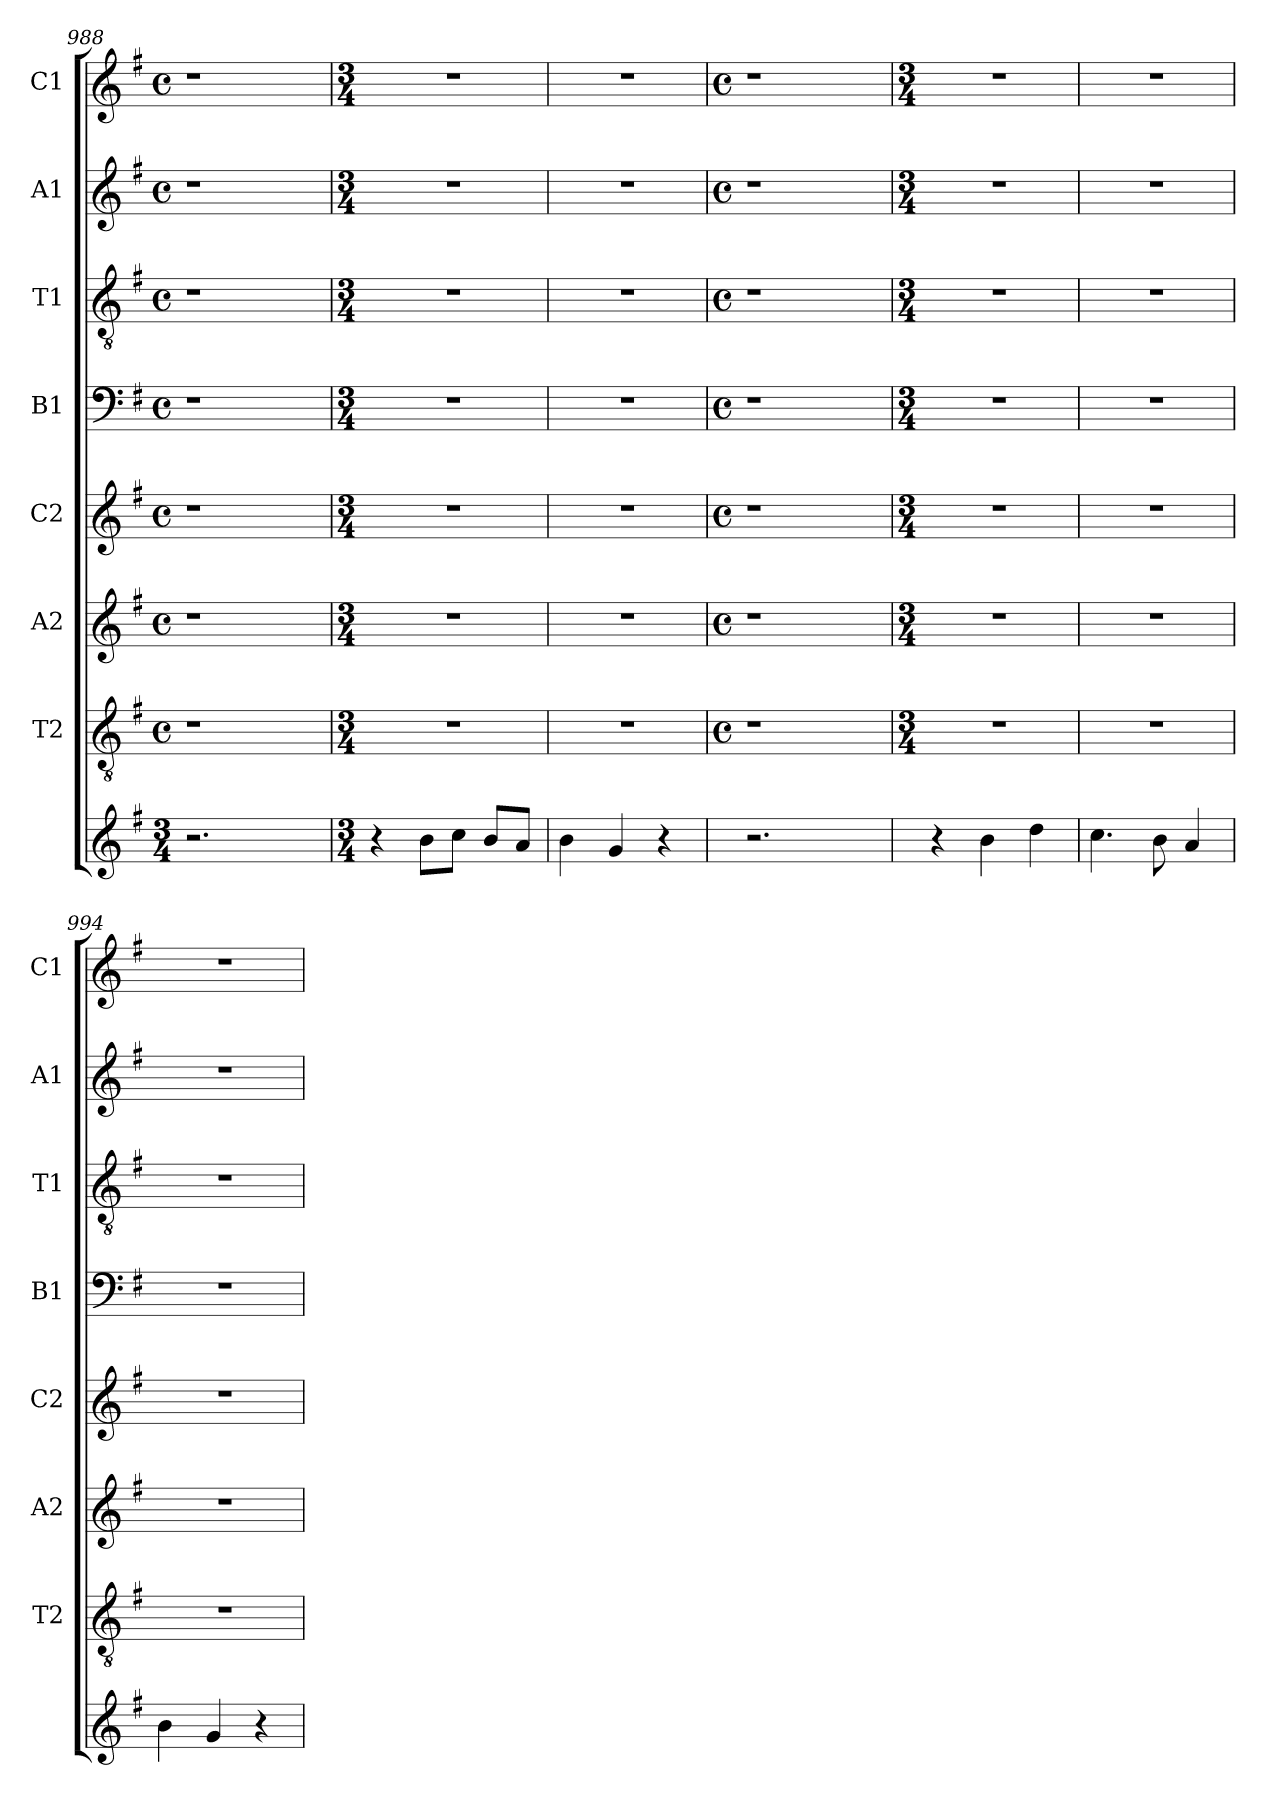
**kern	**kern	**kern	**kern	**kern	**kern	**kern	**kern
*part8	*part7	*part6	*part5	*part4	*part3	*part2	*part1
*staff8	*staff7	*staff6	*staff5	*staff4	*staff3	*staff2	*staff1
*	*I"T2	*I"A2	*I"C2	*I"B1	*I"T1	*I"A1	*I"C1
*	*I'T2	*I'A2	*I'C2	*I'B1	*I'T1	*I'A1	*I'C1
*clefG2	*clefGv2	*clefG2	*clefG2	*clefF4	*clefGv2	*clefG2	*clefG2
*k[f#]	*k[f#]	*k[f#]	*k[f#]	*k[f#]	*k[f#]	*k[f#]	*k[f#]
*G:	*G:	*G:	*G:	*G:	*G:	*G:	*G:
*M3/4	*M4/4	*M4/4	*M4/4	*M4/4	*M4/4	*M4/4	*M4/4
*	*met(c)	*met(c)	*met(c)	*met(c)	*met(c)	*met(c)	*met(c)
=988	=988	=988	=988	=988	=988	=988	=988
2.r	1r	1r	1r	1r	1r	1r	1r
4ryy	.	.	.	.	.	.	.
=989	=989	=989	=989	=989	=989	=989	=989
*M3/4	*M3/4	*M3/4	*M3/4	*M3/4	*M3/4	*M3/4	*M3/4
4r	2.r	2.r	2.r	2.r	2.r	2.r	2.r
8b\L	.	.	.	.	.	.	.
8cc\J	.	.	.	.	.	.	.
8b/L	.	.	.	.	.	.	.
8a/J	.	.	.	.	.	.	.
=990	=990	=990	=990	=990	=990	=990	=990
4b\	2.r	2.r	2.r	2.r	2.r	2.r	2.r
4g/	.	.	.	.	.	.	.
4r	.	.	.	.	.	.	.
=991	=991	=991	=991	=991	=991	=991	=991
*	*M4/4	*M4/4	*M4/4	*M4/4	*M4/4	*M4/4	*M4/4
*	*met(c)	*met(c)	*met(c)	*met(c)	*met(c)	*met(c)	*met(c)
2.r	1r	1r	1r	1r	1r	1r	1r
4ryy	.	.	.	.	.	.	.
!!LO:LB:g=z
=992	=992	=992	=992	=992	=992	=992	=992
*	*M3/4	*M3/4	*M3/4	*M3/4	*M3/4	*M3/4	*M3/4
4r	2.r	2.r	2.r	2.r	2.r	2.r	2.r
4b\	.	.	.	.	.	.	.
4dd\	.	.	.	.	.	.	.
=993	=993	=993	=993	=993	=993	=993	=993
4.cc\	2.r	2.r	2.r	2.r	2.r	2.r	2.r
8b\	.	.	.	.	.	.	.
4a/	.	.	.	.	.	.	.
=994	=994	=994	=994	=994	=994	=994	=994
4b\	2.r	2.r	2.r	2.r	2.r	2.r	2.r
4g/	.	.	.	.	.	.	.
4r	.	.	.	.	.	.	.
=	=	=	=	=	=	=	=
*-	*-	*-	*-	*-	*-	*-	*-
